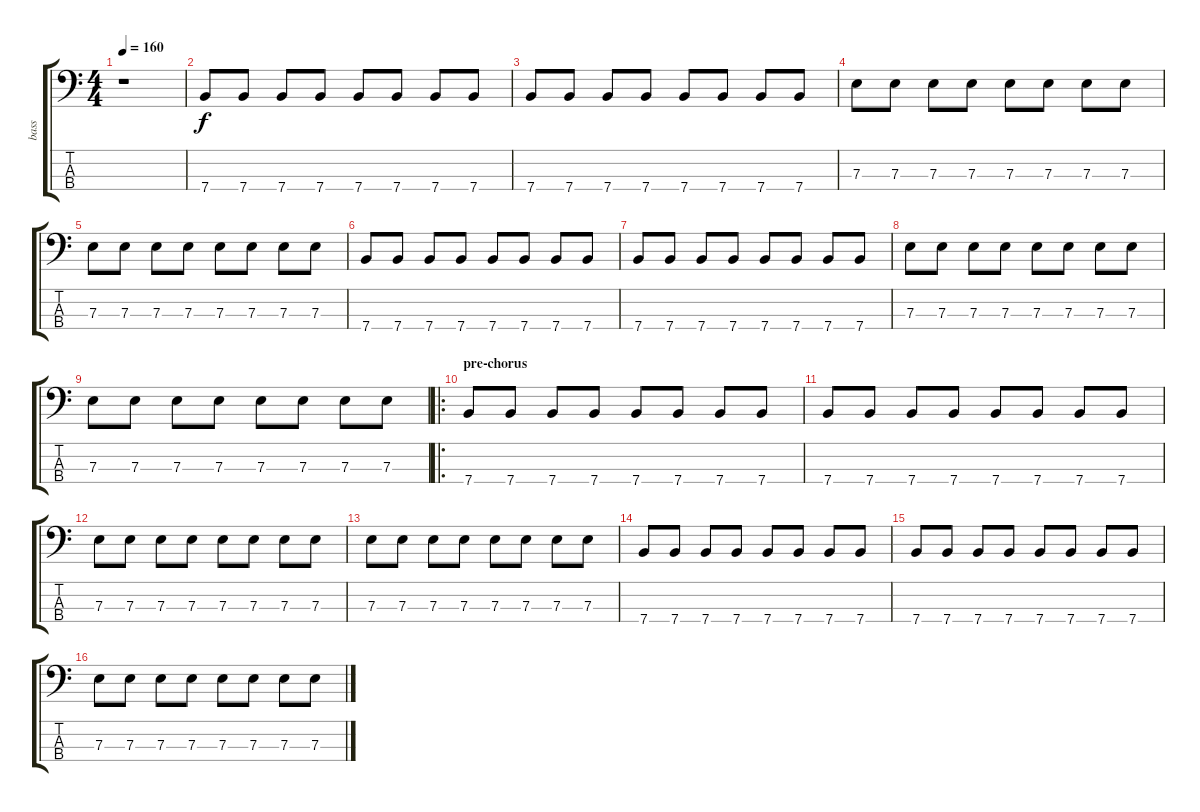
\track ("bass" "bass") {instrument electricbasspick}
\staff {score tabs}
\tuning (G2 D2 A1 E1) {hide}
\ts (4 4)
\tempo 160
\clef f4
\ks c
r.1{dy f} |
7.4.8 7.4.8 7.4.8 7.4.8 7.4.8 7.4.8 7.4.8 7.4.8 |
7.4.8 7.4.8 7.4.8 7.4.8 7.4.8 7.4.8 7.4.8 7.4.8 |
7.3.8 7.3.8 7.3.8 7.3.8 7.3.8 7.3.8 7.3.8 7.3.8 |
7.3.8 7.3.8 7.3.8 7.3.8 7.3.8 7.3.8 7.3.8 7.3.8 |
7.4.8 7.4.8 7.4.8 7.4.8 7.4.8 7.4.8 7.4.8 7.4.8 |
7.4.8 7.4.8 7.4.8 7.4.8 7.4.8 7.4.8 7.4.8 7.4.8 |
7.3.8 7.3.8 7.3.8 7.3.8 7.3.8 7.3.8 7.3.8 7.3.8 |
7.3.8 7.3.8 7.3.8 7.3.8 7.3.8 7.3.8 7.3.8 7.3.8 |
\ro
\section ("" "pre-chorus")
7.4.8 7.4.8 7.4.8 7.4.8 7.4.8 7.4.8 7.4.8 7.4.8 |
7.4.8 7.4.8 7.4.8 7.4.8 7.4.8 7.4.8 7.4.8 7.4.8 |
7.3.8 7.3.8 7.3.8 7.3.8 7.3.8 7.3.8 7.3.8 7.3.8 |
7.3.8 7.3.8 7.3.8 7.3.8 7.3.8 7.3.8 7.3.8 7.3.8 |
7.4.8 7.4.8 7.4.8 7.4.8 7.4.8 7.4.8 7.4.8 7.4.8 |
7.4.8 7.4.8 7.4.8 7.4.8 7.4.8 7.4.8 7.4.8 7.4.8 |
7.3.8 7.3.8 7.3.8 7.3.8 7.3.8 7.3.8 7.3.8 7.3.8
